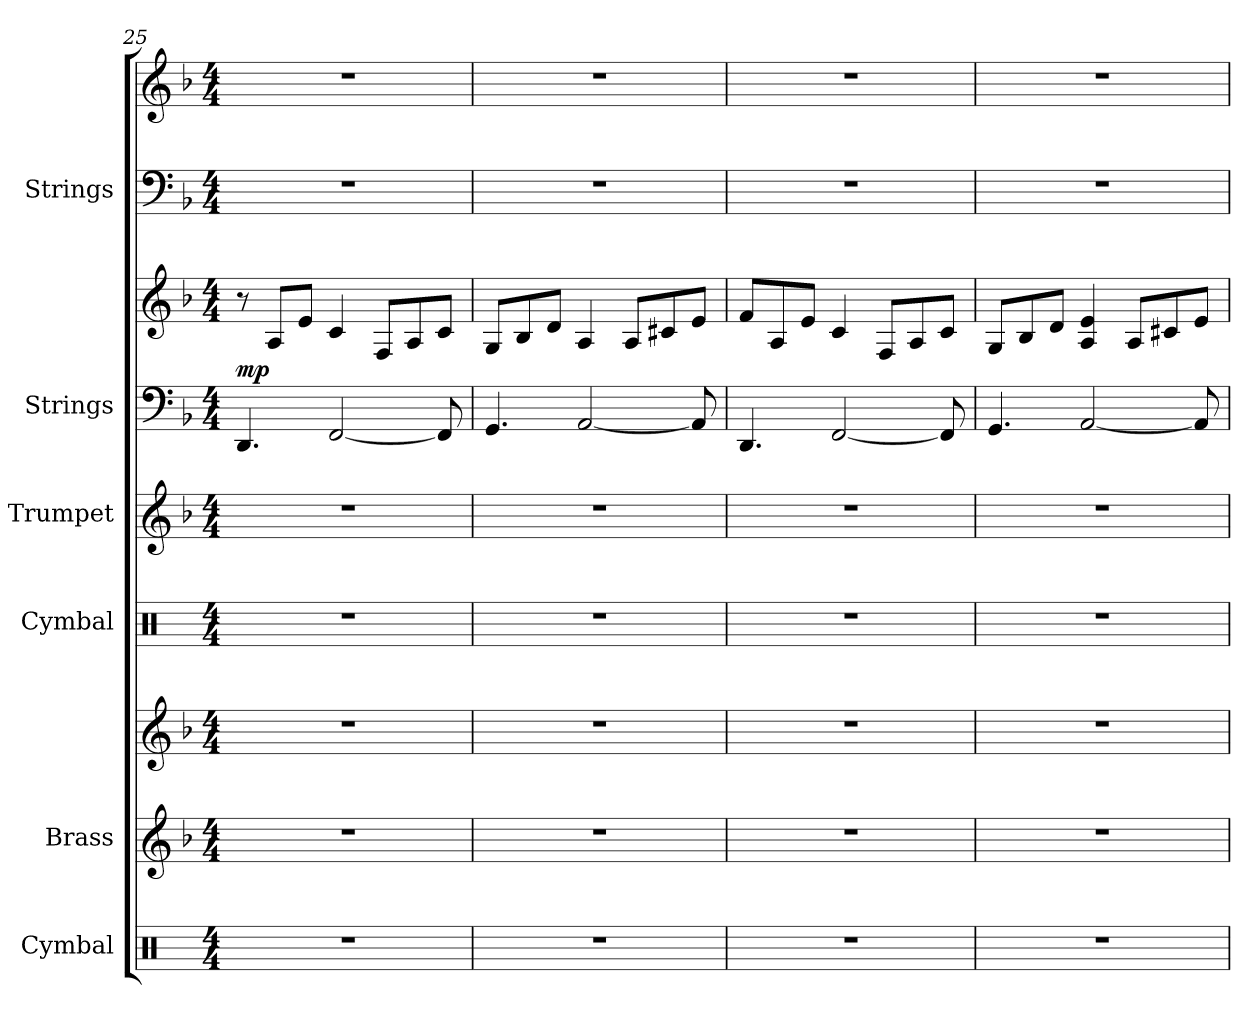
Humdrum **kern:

**kern	**kern	**kern	**kern	**kern	**kern	**kern	**dynam	**kern	**kern
*part6	*part5	*part5	*part4	*part3	*part2	*part2	*part2	*part1	*part1
*staff9	*staff8	*staff7	*staff6	*staff5	*staff4	*staff3	*staff3/4	*staff2	*staff1
*I"Cymbal	*I"Brass	*	*I"Cymbal	*I"Trumpet	*I"Strings	*	*	*I"Strings	*
*I'Cym.	*I'Brass	*	*I'Cym.	*I'Tpt.	*I'St.	*	*	*I'St.	*
!!LO:LB:g=z
*clefX	*clefG2	*clefG2	*clefX	*clefG2	*clefF4	*clefG2	*	*clefF4	*clefG2
*	*ITrd7c12	*ITrd7c12	*	*	*	*	*	*	*
*k[]	*k[b-]	*k[b-]	*k[]	*k[b-]	*k[b-]	*k[b-]	*	*k[b-]	*k[b-]
*M4/4	*M4/4	*M4/4	*M4/4	*M4/4	*M4/4	*M4/4	*	*M4/4	*M4/4
=25	=25	=25	=25	=25	=25	=25	=25	=25	=25
!	!	!	!	!	!	!	!LO:DY:a=2	!	!
1r	1r	1r	1r	1r	4.DD/	8r	mp	1r	1r
.	.	.	.	.	.	8A/L	.	.	.
.	.	.	.	.	.	8e/J	.	.	.
.	.	.	.	.	[2FF/	4c/	.	.	.
.	.	.	.	.	.	8F/L	.	.	.
.	.	.	.	.	.	8A/	.	.	.
.	.	.	.	.	8FF/]	8c/J	.	.	.
=26	=26	=26	=26	=26	=26	=26	=26	=26	=26
1r	1r	1r	1r	1r	4.GG/	8G/L	.	1r	1r
.	.	.	.	.	.	8B-/	.	.	.
.	.	.	.	.	.	8d/J	.	.	.
.	.	.	.	.	[2AA/	4A/	.	.	.
.	.	.	.	.	.	8A/L	.	.	.
.	.	.	.	.	.	8c#X/	.	.	.
.	.	.	.	.	8AA/]	8e/J	.	.	.
=27	=27	=27	=27	=27	=27	=27	=27	=27	=27
1r	1r	1r	1r	1r	4.DD/	8f/L	.	1r	1r
.	.	.	.	.	.	8A/	.	.	.
.	.	.	.	.	.	8e/J	.	.	.
.	.	.	.	.	[2FF/	4c/	.	.	.
.	.	.	.	.	.	8F/L	.	.	.
.	.	.	.	.	.	8A/	.	.	.
.	.	.	.	.	8FF/]	8c/J	.	.	.
=28	=28	=28	=28	=28	=28	=28	=28	=28	=28
1r	1r	1r	1r	1r	4.GG/	8G/L	.	1r	1r
.	.	.	.	.	.	8B-/	.	.	.
.	.	.	.	.	.	8d/J	.	.	.
.	.	.	.	.	[2AA/	4A/ 4e/	.	.	.
.	.	.	.	.	.	8A/L	.	.	.
.	.	.	.	.	.	8c#X/	.	.	.
.	.	.	.	.	8AA/]	8e/J	.	.	.
=	=	=	=	=	=	=	=	=	=
*-	*-	*-	*-	*-	*-	*-	*-	*-	*-
